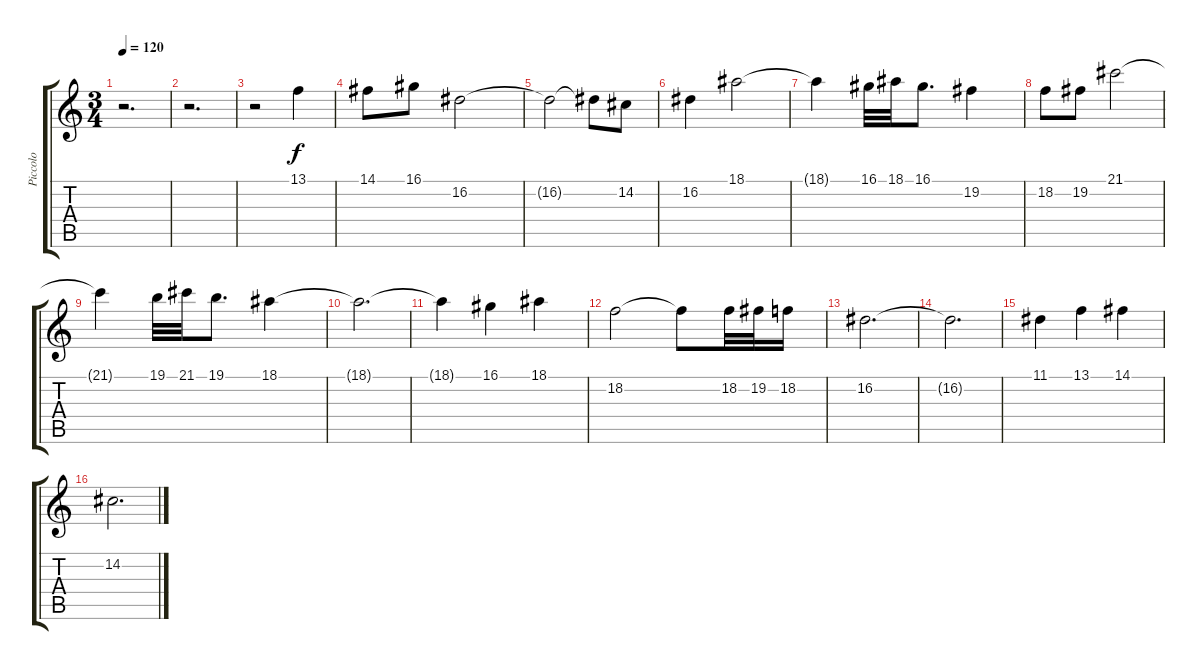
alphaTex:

\track ("Piccolo" "Piccolo") {instrument piccolo}
\staff {score tabs}
\tuning (E4 B3 G3 D3 A2 E2) {hide}
\ts (3 4)
\tempo 120
\clef g2
\ks c
r.2{d dy f} |
r.2{d} |
r.2 13.1.4 |
14.1.8 16.1.8 16.2.2 |
16.2{t}.2 16.2{t}.8 14.2.8 |
16.2.4 18.1.2 |
18.1{t}.4 16.1.32 18.1.32 16.1.8{d} 19.2.4 |
18.2.8 19.2.8 21.1.2 |
21.1{t}.4 19.1.32 21.1.32 19.1.8{d} 18.1.4 |
18.1{t}.2{d} |
18.1{t}.4 16.1.4 18.1.4 |
18.2.2 18.2{t}.8 18.2.32 19.2.32 18.2.16 |
16.2.2{d} |
16.2{t}.2{d} |
11.1.4 13.1.4 14.1.4 |
14.2.2{d}
